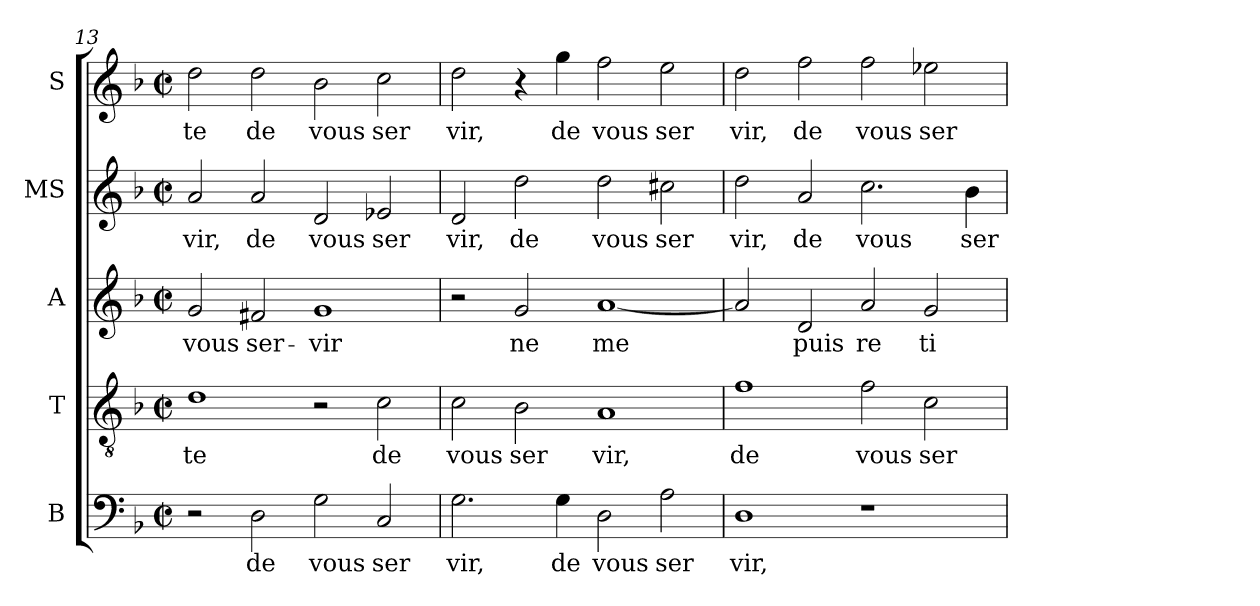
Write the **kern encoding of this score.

**kern	**text	**kern	**text	**kern	**text	**kern	**text	**kern	**text
*part5	*part5	*part4	*part4	*part3	*part3	*part2	*part2	*part1	*part1
*staff5	*staff5	*staff4	*staff4	*staff3	*staff3	*staff2	*staff2	*staff1	*staff1
*I"B	*	*I"T	*	*I"A	*	*I"MS	*	*I"S	*
*clefF4	*	*clefGv2	*	*clefG2	*	*clefG2	*	*clefG2	*
*k[b-]	*	*k[b-]	*	*k[b-]	*	*k[b-]	*	*k[b-]	*
*F:	*	*F:	*	*F:	*	*F:	*	*F:	*
*M2/2	*	*M2/2	*	*M2/2	*	*M2/2	*	*M2/2	*
*met(c|)	*	*met(c|)	*	*met(c|)	*	*met(c|)	*	*met(c|)	*
=13	=13	=13	=13	=13	=13	=13	=13	=13	=13
!	!	!	!LO:LY:b:cj	!	!LO:LY:b:cj	!	!LO:LY:b:cj	!	!LO:LY:b:cj
2r	.	1d	te	2g/	vous	2a/	vir,	2dd\	te
!	!LO:LY:b:cj	!	!	!	!LO:LY:b:cj	!	!LO:LY:b:cj	!	!LO:LY:b:cj
2D\	de	.	.	2f#X/	ser-	2a/	de	2dd\	de
!	!LO:LY:b:cj	!	!	!	!LO:LY:b:cj	!	!LO:LY:b:cj	!	!LO:LY:b:cj
2G\	vous	2r	.	1g	-vir	2d/	vous	2b-\	vous
!	!LO:LY:b:cj	!	!LO:LY:b:cj	!	!	!	!LO:LY:b:cj	!	!LO:LY:b:cj
2C/	ser	2c\	de	.	.	2e-X/	ser	2cc\	ser
=14	=14	=14	=14	=14	=14	=14	=14	=14	=14
!	!LO:LY:b:cj	!	!LO:LY:b:cj	!	!	!	!LO:LY:b:cj	!	!LO:LY:b:cj
2.G\	vir,	2c\	vous	2r	.	2d/	vir,	2dd\	vir,
!	!	!	!LO:LY:b:cj	!	!LO:LY:b:cj	!	!LO:LY:b:cj	!	!
.	.	2B-\	ser	2g/	ne	2dd\	de	4r	.
!	!LO:LY:b:cj	!	!	!	!	!	!	!	!LO:LY:b:cj
4G\	de	.	.	.	.	.	.	4gg\	de
!	!LO:LY:b:cj	!	!LO:LY:b:cj	!	!LO:LY:b:cj	!	!LO:LY:b:cj	!	!LO:LY:b:cj
2D\	vous	1A	vir,	[>1a	me	2dd\	vous	2ff\	vous
!	!LO:LY:b:cj	!	!	!	!	!	!LO:LY:b:cj	!	!LO:LY:b:cj
2A\	ser	.	.	.	.	2cc#X\	ser	2ee\	ser
!!LO:PB:g=z
=15	=15	=15	=15	=15	=15	=15	=15	=15	=15
!	!LO:LY:b:cj	!	!LO:LY:b:cj	!	!	!	!LO:LY:b:cj	!	!LO:LY:b:cj
1D	vir,	1f	de	2a/]	.	2dd\	vir,	2dd\	vir,
!	!	!	!	!	!LO:LY:b:cj	!	!LO:LY:b:cj	!	!LO:LY:b:cj
.	.	.	.	2d/	puis	2a/	de	2ff\	de
!	!	!	!LO:LY:b:cj	!	!LO:LY:b:cj	!	!LO:LY:b:cj	!	!LO:LY:b:cj
1r	.	2f\	vous	2a/	re	2.cc\	vous	2ff\	vous
!	!	!	!LO:LY:b:cj	!	!LO:LY:b:cj	!	!	!	!LO:LY:b:cj
.	.	2c\	ser-	2g/	ti	.	.	2ee-X\	ser
!	!	!	!	!	!	!	!LO:LY:b:cj	!	!
.	.	.	.	.	.	4b-\	ser-	.	.
=	=	=	=	=	=	=	=	=	=
*-	*-	*-	*-	*-	*-	*-	*-	*-	*-
